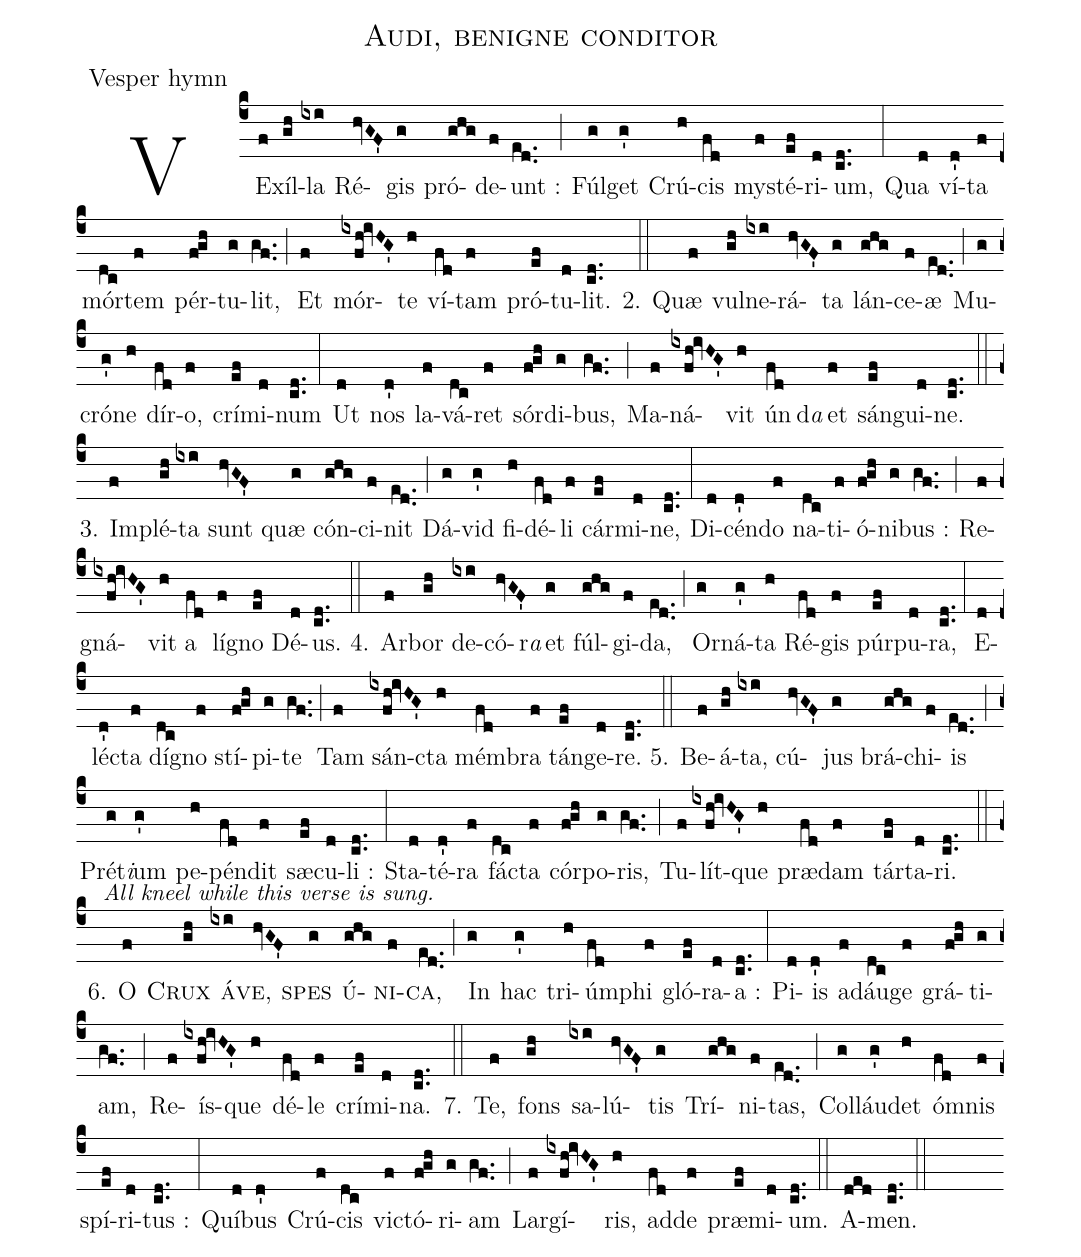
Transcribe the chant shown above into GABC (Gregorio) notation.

name: Audi, benigne conditor;
office-part: Vesper hymn;
%%
% The syntax in this part is called gabc. Please refer to http://home.gna.org/gregorio/gabc/#basis

(c4) VE(f)xíl(gh)la(ixi) Ré(hvGF')gis(g) pró(ghg)de(f)unt :(ed..) (;)
Fúl(g)get(g') Crú(h)cis(fd) my(f)sté(ef)ri(d)um,(cd..) (:)
Qua(d) ví(d')ta(f) mór(dc)tem(f) pér(f!gh)tu(g)lit,(gf..) (;)
Et(f) mór(ixfh!ivHG')te(h) ví(fd)tam(f) pró(ef)tu(d)lit.(cd..) (::)

2. Quæ(f) vul(gh)ne(ixi)rá(hvGF')ta(g) lán(ghg)ce(f)æ(ed..) (;)
Mu(g)cró(g')ne(h) dír(fd)o,(f) crí(ef)mi(d)num(cd..) (:)
Ut(d) nos(d') la(f)vá(dc)ret(f) sór(f!gh)di(g)bus,(gf..) (;)
Ma(f)ná(ixfh!ivHG')vit(h) ún(fd)d<i>a</i>() et(f) sán(ef)gui(d)ne.(cd..) (::)

3. Im(f)plé(gh)ta(ixi) sunt(hvGF') quæ(g) cón(ghg)ci(f)nit(ed..) (;)
Dá(g)vid(g') fi(h)dé(fd)li(f) cár(ef)mi(d)ne,(cd..) (:)
Di(d)cén(d')do(f) na(dc)ti(f)ó(f!gh)ni(g)bus :(gf..) (;)
Re(f)gná(ixfh!ivHG')vit(h) a(fd) lí(f)gno(ef) Dé(d)us.(cd..) (::)

4. Ar(f)bor(gh) de(ixi)có(hvGF')r<i>a</i>() et(g) fúl(ghg)gi(f)da,(ed..) (;)
Or(g)ná(g')ta(h) Ré(fd)gis(f) púr(ef)pu(d)ra,(cd..) (:)
E(d)lé(d')cta(f) dí(dc)gno(f) stí(f!gh)pi(g)te(gf..) (;)
Tam(f) sán(ixfh!ivHG')cta(h) mém(fd)bra(f) tán(ef)ge(d)re.(cd..) (::)

5. Be(f)á(gh)ta,(ixi) cú(hvGF')jus(g) brá(ghg)chi(f)is(ed..) (;)
Pré(g)t<i>i</i>()um(g') pe(h)pén(fd)dit(f) sæ(ef)cu(d)li :(cd..) (:)
Sta(d)té(d')ra(f) fá(dc)cta(f) cór(f!gh)po(g)ris,(gf..) (;)
Tu(f)lít(ixfh!ivHG')que(h) præ(fd)dam(f) tár(ef)ta(d)ri.(cd..) (::)

<alt>\hspace{-2ex}All kneel while this verse is sung.</alt>
6. O(f) <sc>Crux</sc>(gh) <sc>á</sc>(ixi)<sc>ve</sc>,(hvGF') <sc>spes</sc>(g) <sc>ú</sc>(ghg)<sc>ni</sc>(f)<sc>ca</sc>,(ed..) (;)
In(g) hac(g') tri(h)úm(fd)phi(f) gló(ef)ra(d)a :(cd..) (:)
Pi(d)is(d') a(f)dáu(dc)ge(f) grá(f!gh)ti(g)am,(gf..) (;)
Re(f)ís(ixfh!ivHG')que(h) dé(fd)le(f) crí(ef)mi(d)na.(cd..) (::)

7. Te,(f) fons(gh) sa(ixi)lú(hvGF')tis(g) Trí(ghg)ni(f)tas,(ed..) (;)
Col(g)láu(g')det(h) óm(fd)nis(f) spí(ef)ri(d)tus :(cd..) (:)
Quí(d)bus(d') Crú(f)cis(dc) vi(f)ctó(f!gh)ri(g)am(gf..) (;)
Lar(f)gí(ixfh!ivHG')ris,(h) ad(fd)de(f) præ(ef)mi(d)um.(cd..) (::)

A(ded)men.(cd..) (::)
